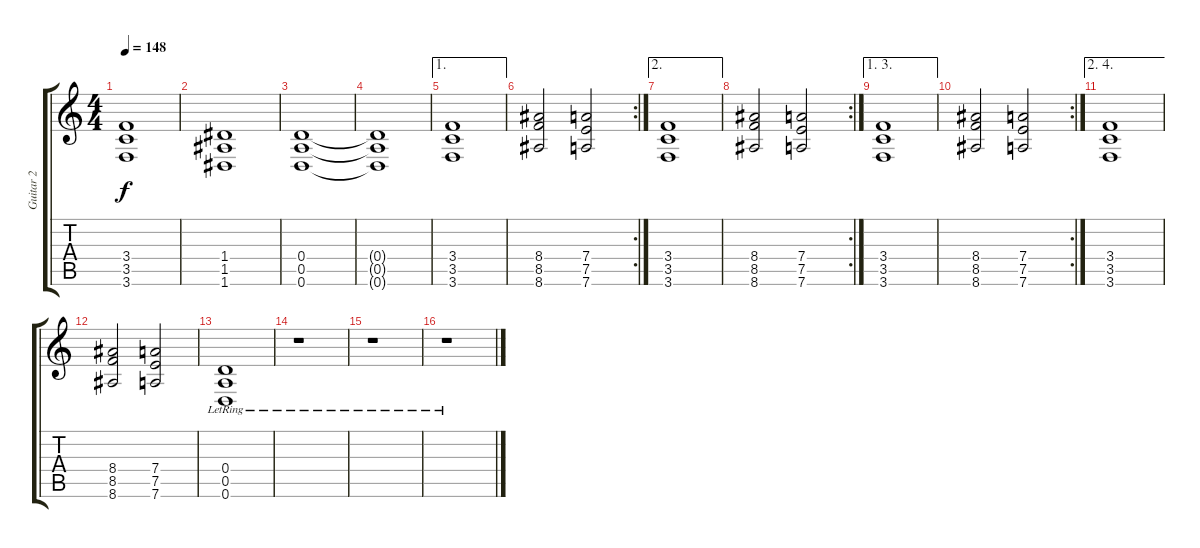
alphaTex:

\track ("Guitar 2" "Guitar 2") {instrument distortionguitar}
\staff {score tabs}
\tuning (E4 B3 G3 D3 A2 D2) {hide}
\ts (4 4)
\tempo 148
\clef g2
\ks c
(3.4 3.5 3.6).1{dy f} |
(1.4 1.5 1.6).1 |
(0.4 0.5 0.6).1 |
(0.4{t} 0.5{t} 0.6{t}).1 |
\ae 1
(3.4 3.5 3.6).1 |
\rc 2
(8.4 8.5 8.6).2 (7.4 7.5 7.6).2 |
\ae 2
(3.4 3.5 3.6).1 |
\rc 2
(8.4 8.5 8.6).2 (7.4 7.5 7.6).2 |
\ae (1 3)
(3.4 3.5 3.6).1 |
\rc 2
(8.4 8.5 8.6).2 (7.4 7.5 7.6).2 |
\ae (2 4)
(3.4 3.5 3.6).1 |
(8.4 8.5 8.6).2 (7.4 7.5 7.6).2 |
(0.4{lr} 0.5{lr} 0.6{lr}).1 |
r.1 |
r.1 |
r.1
